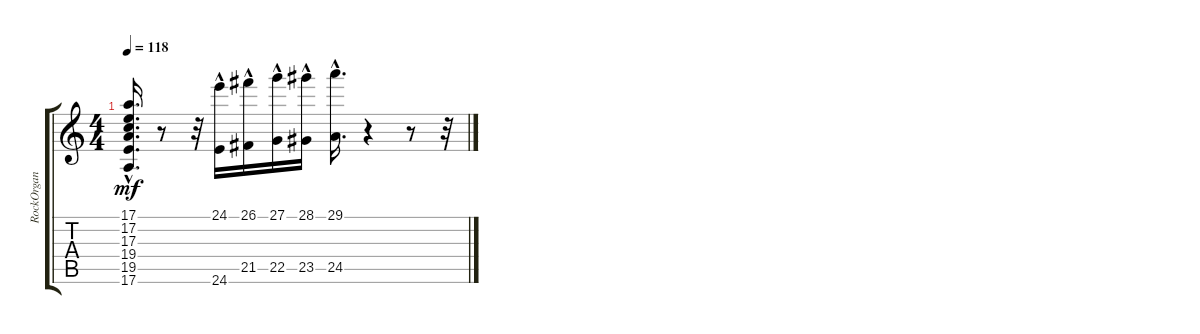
\track (" RockOrgan*merged" " RockOrgan") {instrument rockorgan}
\staff {score tabs}
\tuning (E4 B3 G3 D3 A2 E2) {hide}
\ts (4 4)
\tempo 118
\clef g2
\ks c
(17.1 17.2 17.3 19.4{hac} 19.5 17.6).16{d dy mf} r.8 r.32 (24.1{hac} 24.6).16 (26.1{hac} 21.5).16 (27.1{hac} 22.5).16 (28.1{hac} 23.5{hac}).16 (29.1{hac} 24.5{hac}).16{d} r.4 r.8 r.32
